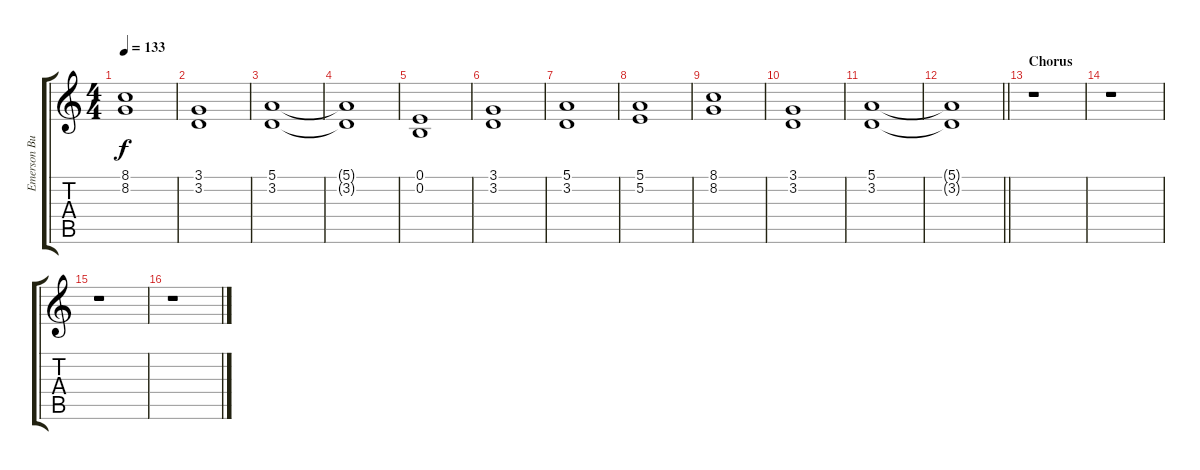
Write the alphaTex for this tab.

\track ("Emerson Burton (Keyboard)" "Emerson Bu") {instrument lead7fifths}
\staff {score tabs}
\tuning (E4 B3 G3 D3 A2 E2) {hide}
\ts (4 4)
\tempo 133
\clef g2
\ks c
(8.1 8.2).1{dy f} |
(3.1 3.2).1 |
(5.1 3.2).1 |
(5.1{t} 3.2{t}).1 |
(0.1 0.2).1 |
(3.1 3.2).1 |
(5.1 3.2).1 |
(5.1 5.2).1 |
(8.1 8.2).1 |
(3.1 3.2).1 |
(5.1 3.2).1 |
\barLineRight lightlight
(5.1{t} 3.2{t}).1 |
\section ("" "Chorus")
r.1 |
r.1 |
r.1 |
r.1
